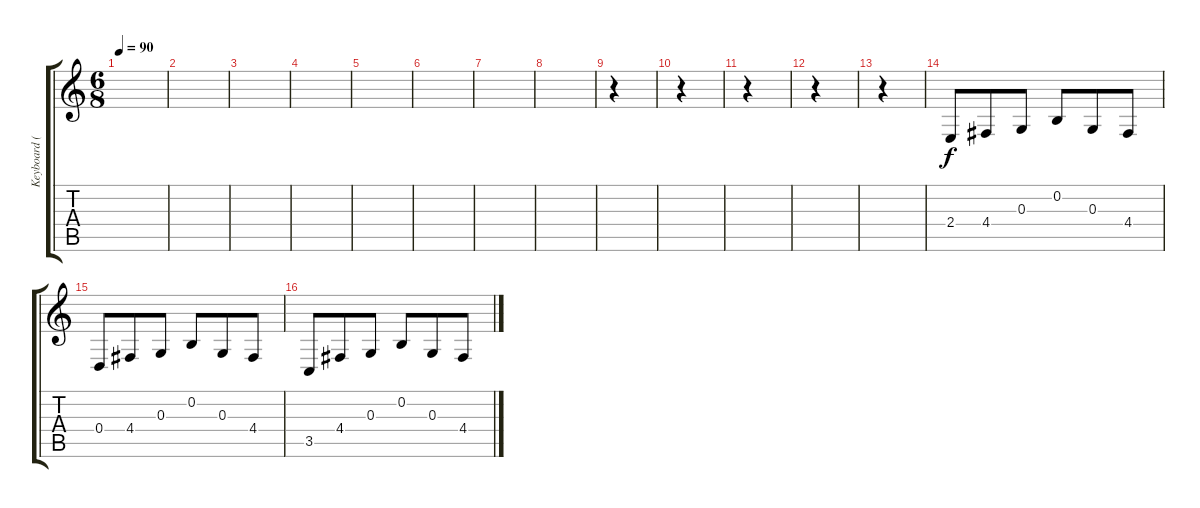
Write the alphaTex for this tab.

\track ("Keyboard (Left Hand)" "Keyboard (") {instrument stringensemble1}
\staff {score tabs}
\tuning (E4 B3 G3 D3 A2 E2) {hide}
\ts (6 8)
\tempo 90
\clef g2
\ks c
|
|
|
|
|
|
|
|
r.4 |
r.4 |
r.4 |
r.4 |
r.4 |
2.4.8 4.4.8 0.3.8 0.2.8 0.3.8 4.4.8 |
0.4.8 4.4.8 0.3.8 0.2.8 0.3.8 4.4.8 |
3.5.8 4.4.8 0.3.8 0.2.8 0.3.8 4.4.8
